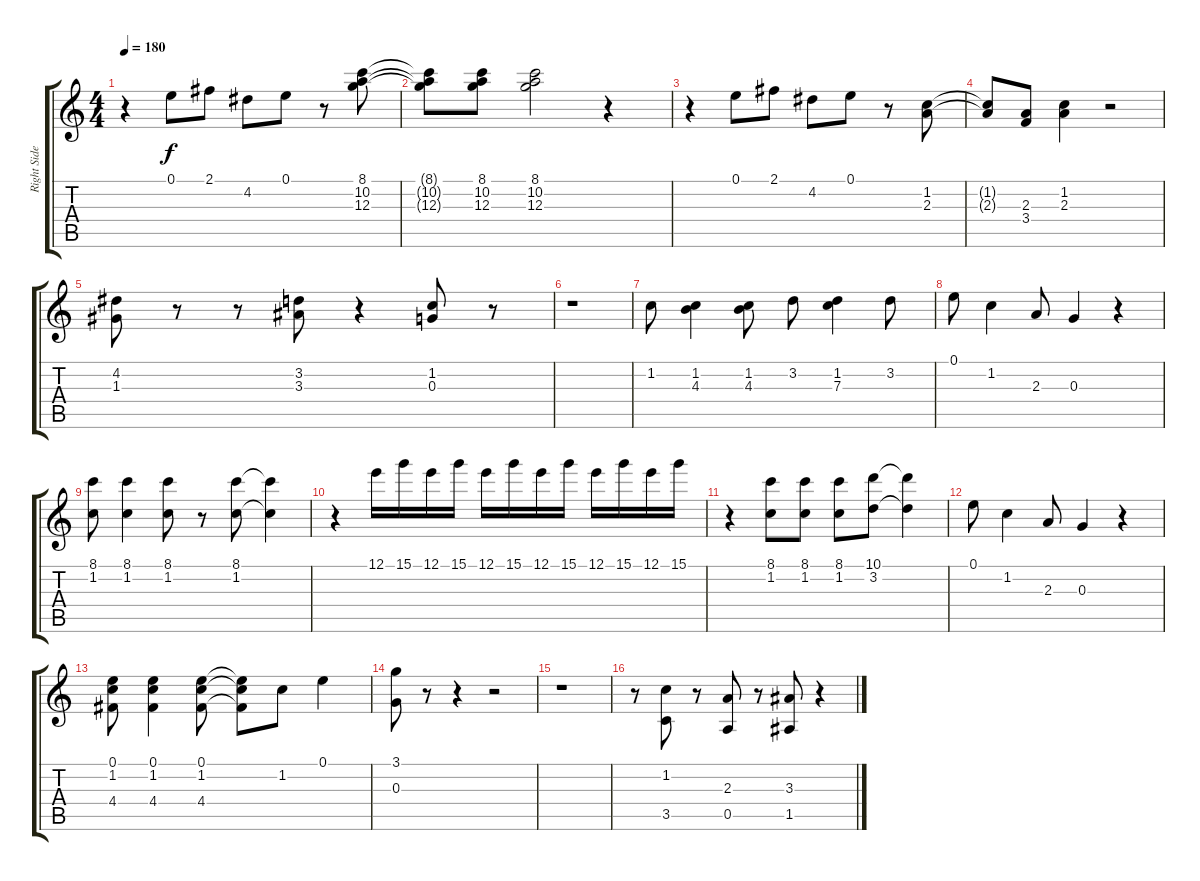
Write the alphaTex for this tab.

\track ("Right Side (R. H. Piano)" "Right Side") {instrument acousticguitarsteel}
\staff {score tabs}
\tuning (E4 B3 G3 D3 A2 E2) {hide}
\ts (4 4)
\tempo 180
\clef g2
\ks c
r.4{dy f} 0.1.8 2.1.8 4.2.8 0.1.8 r.8 (8.1 10.2 12.3).8 |
(8.1{t} 10.2{t} 12.3{t}).8 (8.1 10.2 12.3).8 (8.1 10.2 12.3).2 r.4 |
r.4 0.1.8 2.1.8 4.2.8 0.1.8 r.8 (1.2 2.3).8 |
(1.2{t} 2.3{t}).8 (2.3 3.4).8 (1.2 2.3).4 r.2 |
(4.2 1.3).8 r.8 r.8 (3.2 3.3).8 r.4 (1.2 0.3).8 r.8 |
r.1 |
1.2.8 (1.2 4.3).4 (1.2 4.3).8 3.2.8 (1.2 7.3).4 3.2.8 |
0.1.8 1.2.4 2.3.8 0.3.4 r.4 |
(8.1 1.2).8 (8.1 1.2).4 (8.1 1.2).8 r.8 (8.1 1.2).8 (8.1{t} 1.2{t}).4 |
r.4 12.1.16 15.1.16 12.1.16 15.1.16 12.1.16 15.1.16 12.1.16 15.1.16 12.1.16 15.1.16 12.1.16 15.1.16 |
r.4 (8.1 1.2).8 (8.1 1.2).8 (8.1 1.2).8 (10.1 3.2).8 (10.1{t} 3.2{t}).4 |
0.1.8 1.2.4 2.3.8 0.3.4 r.4 |
(0.1 1.2 4.4).8 (0.1 1.2 4.4).4 (0.1 1.2 4.4).8 (0.1{t} 1.2{t} 4.4{t}).8 1.2.8 0.1.4 |
(3.1 0.3).8 r.8 r.4 r.2 |
r.1 |
r.8 (1.2 3.5).8{beam Down} r.8 (2.3 0.5).8 r.8 (3.3 1.5).8 r.4
